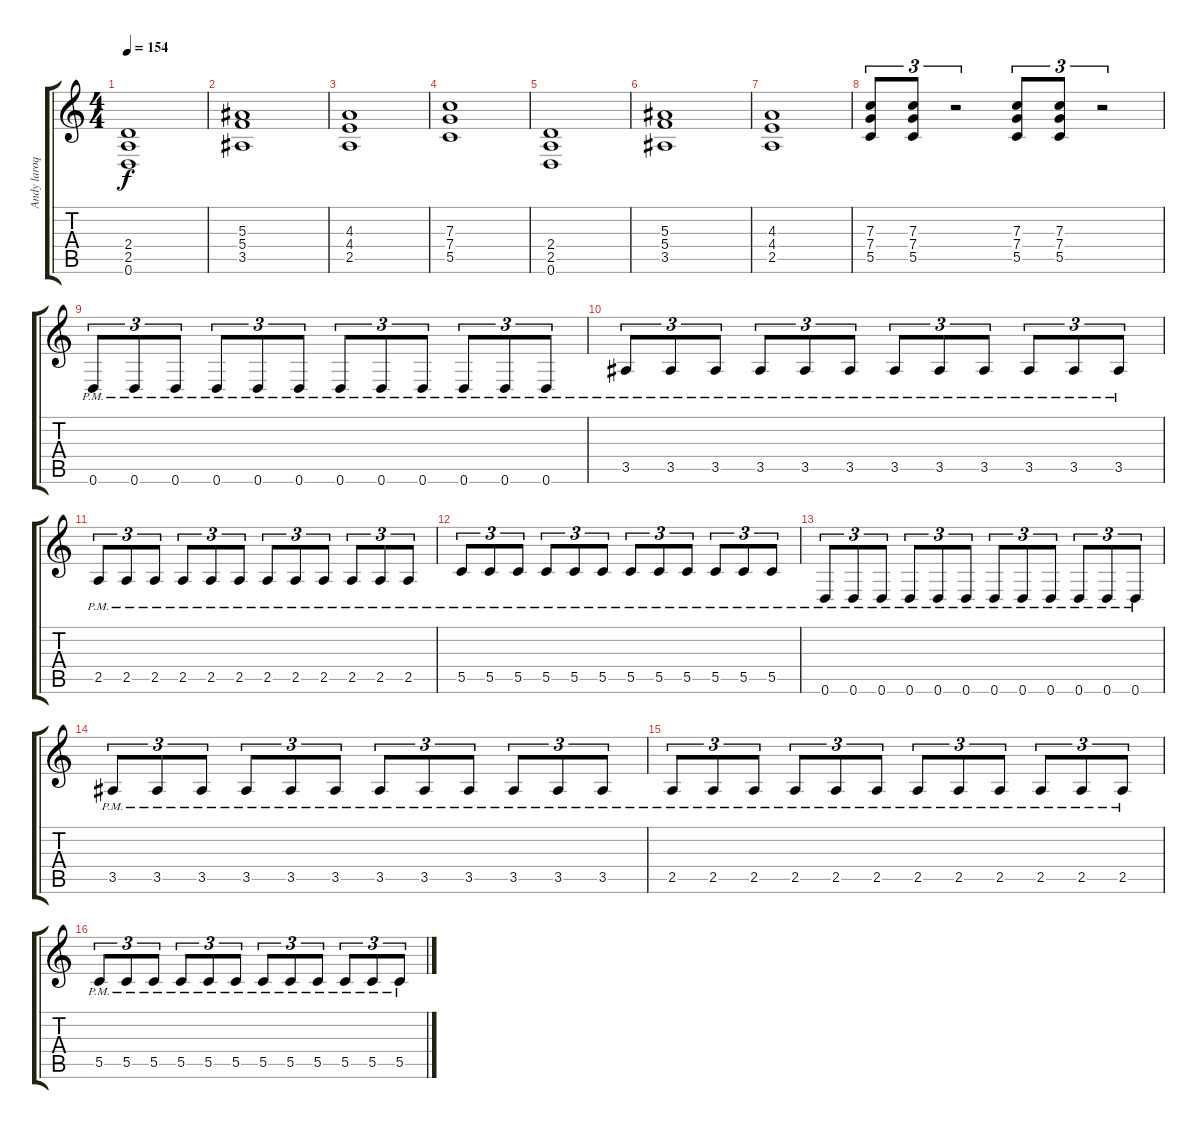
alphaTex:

\track ("Andy laroque" "Andy laroq") {instrument distortionguitar}
\staff {score tabs}
\tuning (D4 A3 F3 C3 G2 D2) {hide}
\ts (4 4)
\tempo 154
\clef g2
\ks c
(2.4 2.5 0.6).1{dy f} |
(5.3 5.4 3.5).1 |
(4.3 4.4 2.5).1 |
(7.3 7.4 5.5).1 |
(2.4 2.5 0.6).1 |
(5.3 5.4 3.5).1 |
(4.3 4.4 2.5).1 |
(7.3 7.4 5.5).8{tu (3 2)} (7.3 7.4 5.5).8{tu (3 2)} r.2{tu (3 2)} (7.3 7.4 5.5).8{tu (3 2)} (7.3 7.4 5.5).8{tu (3 2)} r.2{tu (3 2)} |
0.6{pm}.8{tu (3 2)} 0.6{pm}.8{tu (3 2)} 0.6{pm}.8{tu (3 2)} 0.6{pm}.8{tu (3 2)} 0.6{pm}.8{tu (3 2)} 0.6{pm}.8{tu (3 2)} 0.6{pm}.8{tu (3 2)} 0.6{pm}.8{tu (3 2)} 0.6{pm}.8{tu (3 2)} 0.6{pm}.8{tu (3 2)} 0.6{pm}.8{tu (3 2)} 0.6{pm}.8{tu (3 2)} |
3.5{pm}.8{tu (3 2)} 3.5{pm}.8{tu (3 2)} 3.5{pm}.8{tu (3 2)} 3.5{pm}.8{tu (3 2)} 3.5{pm}.8{tu (3 2)} 3.5{pm}.8{tu (3 2)} 3.5{pm}.8{tu (3 2)} 3.5{pm}.8{tu (3 2)} 3.5{pm}.8{tu (3 2)} 3.5{pm}.8{tu (3 2)} 3.5{pm}.8{tu (3 2)} 3.5{pm}.8{tu (3 2)} |
2.5{pm}.8{tu (3 2)} 2.5{pm}.8{tu (3 2)} 2.5{pm}.8{tu (3 2)} 2.5{pm}.8{tu (3 2)} 2.5{pm}.8{tu (3 2)} 2.5{pm}.8{tu (3 2)} 2.5{pm}.8{tu (3 2)} 2.5{pm}.8{tu (3 2)} 2.5{pm}.8{tu (3 2)} 2.5{pm}.8{tu (3 2)} 2.5{pm}.8{tu (3 2)} 2.5{pm}.8{tu (3 2)} |
5.5{pm}.8{tu (3 2)} 5.5{pm}.8{tu (3 2)} 5.5{pm}.8{tu (3 2)} 5.5{pm}.8{tu (3 2)} 5.5{pm}.8{tu (3 2)} 5.5{pm}.8{tu (3 2)} 5.5{pm}.8{tu (3 2)} 5.5{pm}.8{tu (3 2)} 5.5{pm}.8{tu (3 2)} 5.5{pm}.8{tu (3 2)} 5.5{pm}.8{tu (3 2)} 5.5{pm}.8{tu (3 2)} |
0.6{pm}.8{tu (3 2)} 0.6{pm}.8{tu (3 2)} 0.6{pm}.8{tu (3 2)} 0.6{pm}.8{tu (3 2)} 0.6{pm}.8{tu (3 2)} 0.6{pm}.8{tu (3 2)} 0.6{pm}.8{tu (3 2)} 0.6{pm}.8{tu (3 2)} 0.6{pm}.8{tu (3 2)} 0.6{pm}.8{tu (3 2)} 0.6{pm}.8{tu (3 2)} 0.6{pm}.8{tu (3 2)} |
3.5{pm}.8{tu (3 2)} 3.5{pm}.8{tu (3 2)} 3.5{pm}.8{tu (3 2)} 3.5{pm}.8{tu (3 2)} 3.5{pm}.8{tu (3 2)} 3.5{pm}.8{tu (3 2)} 3.5{pm}.8{tu (3 2)} 3.5{pm}.8{tu (3 2)} 3.5{pm}.8{tu (3 2)} 3.5{pm}.8{tu (3 2)} 3.5{pm}.8{tu (3 2)} 3.5{pm}.8{tu (3 2)} |
2.5{pm}.8{tu (3 2)} 2.5{pm}.8{tu (3 2)} 2.5{pm}.8{tu (3 2)} 2.5{pm}.8{tu (3 2)} 2.5{pm}.8{tu (3 2)} 2.5{pm}.8{tu (3 2)} 2.5{pm}.8{tu (3 2)} 2.5{pm}.8{tu (3 2)} 2.5{pm}.8{tu (3 2)} 2.5{pm}.8{tu (3 2)} 2.5{pm}.8{tu (3 2)} 2.5{pm}.8{tu (3 2)} |
5.5{pm}.8{tu (3 2)} 5.5{pm}.8{tu (3 2)} 5.5{pm}.8{tu (3 2)} 5.5{pm}.8{tu (3 2)} 5.5{pm}.8{tu (3 2)} 5.5{pm}.8{tu (3 2)} 5.5{pm}.8{tu (3 2)} 5.5{pm}.8{tu (3 2)} 5.5{pm}.8{tu (3 2)} 5.5{pm}.8{tu (3 2)} 5.5{pm}.8{tu (3 2)} 5.5{pm}.8{tu (3 2)}
